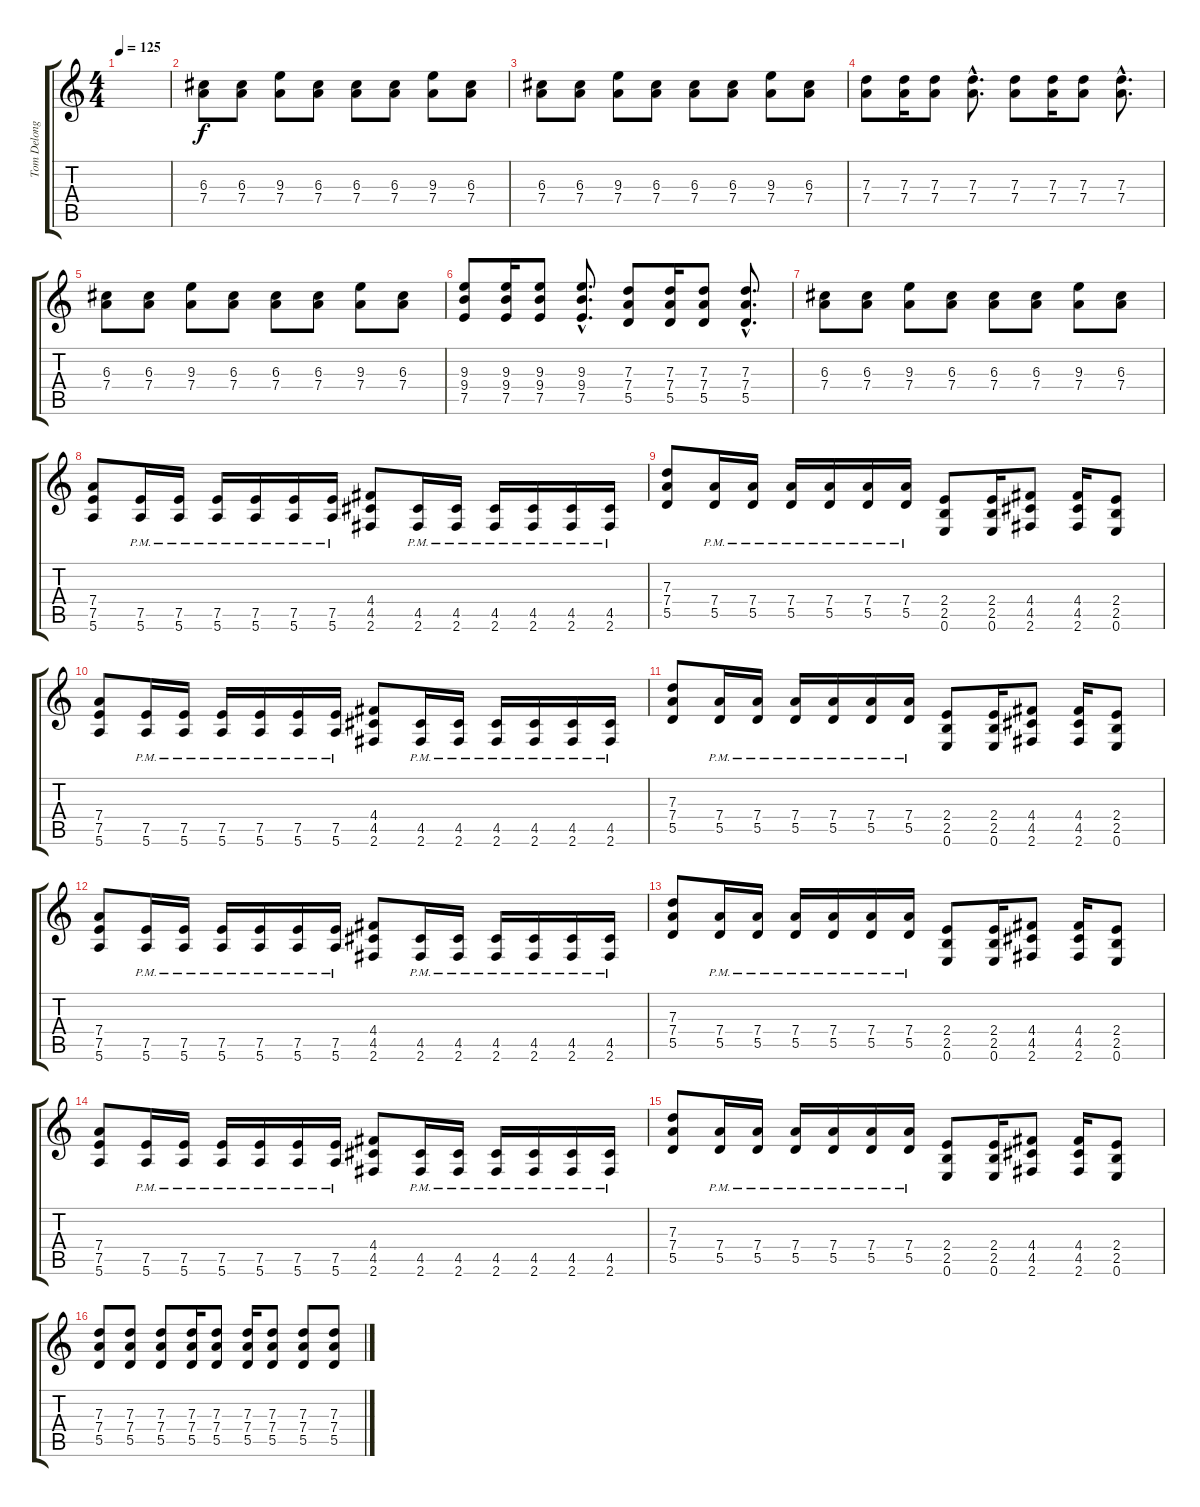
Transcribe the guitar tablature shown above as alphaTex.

\track ("Tom Delonge - Gitarre" "Tom Delong") {instrument distortionguitar}
\staff {score tabs}
\tuning (E4 B3 G3 D3 A2 E2) {hide}
\ts (4 4)
\tempo 125
\clef g2
\ks c
|
(6.3 7.4).8 (6.3 7.4).8 (9.3 7.4).8 (6.3 7.4).8 (6.3 7.4).8 (6.3 7.4).8 (9.3 7.4).8 (6.3 7.4).8 |
(6.3 7.4).8 (6.3 7.4).8 (9.3 7.4).8 (6.3 7.4).8 (6.3 7.4).8 (6.3 7.4).8 (9.3 7.4).8 (6.3 7.4).8 |
(7.3 7.4).8 (7.3 7.4).16 (7.3 7.4).8 (7.3{hac} 7.4{hac}).8{d} (7.3 7.4).8 (7.3 7.4).16 (7.3 7.4).8 (7.3{hac} 7.4{hac}).8{d} |
(6.3 7.4).8 (6.3 7.4).8 (9.3 7.4).8 (6.3 7.4).8 (6.3 7.4).8 (6.3 7.4).8 (9.3 7.4).8 (6.3 7.4).8 |
(9.3 9.4 7.5).8 (9.3 9.4 7.5).16 (9.3 9.4 7.5).8 (9.3{hac} 9.4{hac} 7.5{hac}).8{d} (7.3 7.4 5.5).8 (7.3 7.4 5.5).16 (7.3 7.4 5.5).8 (7.3{hac} 7.4{hac} 5.5{hac}).8{d} |
(6.3 7.4).8 (6.3 7.4).8 (9.3 7.4).8 (6.3 7.4).8 (6.3 7.4).8 (6.3 7.4).8 (9.3 7.4).8 (6.3 7.4).8 |
(7.4 7.5 5.6).8 (7.5{pm} 5.6{pm}).16 (7.5{pm} 5.6{pm}).16 (7.5{pm} 5.6{pm}).16 (7.5{pm} 5.6{pm}).16 (7.5{pm} 5.6{pm}).16 (7.5{pm} 5.6{pm}).16 (4.4 4.5 2.6).8 (4.5{pm} 2.6{pm}).16 (4.5{pm} 2.6{pm}).16 (4.5{pm} 2.6{pm}).16 (4.5{pm} 2.6{pm}).16 (4.5{pm} 2.6{pm}).16 (4.5{pm} 2.6{pm}).16 |
(7.3 7.4 5.5).8 (7.4{pm} 5.5{pm}).16 (7.4{pm} 5.5{pm}).16 (7.4{pm} 5.5{pm}).16 (7.4{pm} 5.5{pm}).16 (7.4{pm} 5.5{pm}).16 (7.4{pm} 5.5{pm}).16 (2.4 2.5 0.6).8 (2.4 2.5 0.6).16 (4.4 4.5 2.6).8 (4.4 4.5 2.6).16 (2.4 2.5 0.6).8 |
(7.4 7.5 5.6).8 (7.5{pm} 5.6{pm}).16 (7.5{pm} 5.6{pm}).16 (7.5{pm} 5.6{pm}).16 (7.5{pm} 5.6{pm}).16 (7.5{pm} 5.6{pm}).16 (7.5{pm} 5.6{pm}).16 (4.4 4.5 2.6).8 (4.5{pm} 2.6{pm}).16 (4.5{pm} 2.6{pm}).16 (4.5{pm} 2.6{pm}).16 (4.5{pm} 2.6{pm}).16 (4.5{pm} 2.6{pm}).16 (4.5{pm} 2.6{pm}).16 |
(7.3 7.4 5.5).8 (7.4{pm} 5.5{pm}).16 (7.4{pm} 5.5{pm}).16 (7.4{pm} 5.5{pm}).16 (7.4{pm} 5.5{pm}).16 (7.4{pm} 5.5{pm}).16 (7.4{pm} 5.5{pm}).16 (2.4 2.5 0.6).8 (2.4 2.5 0.6).16 (4.4 4.5 2.6).8 (4.4 4.5 2.6).16 (2.4 2.5 0.6).8 |
(7.4 7.5 5.6).8 (7.5{pm} 5.6{pm}).16 (7.5{pm} 5.6{pm}).16 (7.5{pm} 5.6{pm}).16 (7.5{pm} 5.6{pm}).16 (7.5{pm} 5.6{pm}).16 (7.5{pm} 5.6{pm}).16 (4.4 4.5 2.6).8 (4.5{pm} 2.6{pm}).16 (4.5{pm} 2.6{pm}).16 (4.5{pm} 2.6{pm}).16 (4.5{pm} 2.6{pm}).16 (4.5{pm} 2.6{pm}).16 (4.5{pm} 2.6{pm}).16 |
(7.3 7.4 5.5).8 (7.4{pm} 5.5{pm}).16 (7.4{pm} 5.5{pm}).16 (7.4{pm} 5.5{pm}).16 (7.4{pm} 5.5{pm}).16 (7.4{pm} 5.5{pm}).16 (7.4{pm} 5.5{pm}).16 (2.4 2.5 0.6).8 (2.4 2.5 0.6).16 (4.4 4.5 2.6).8 (4.4 4.5 2.6).16 (2.4 2.5 0.6).8 |
(7.4 7.5 5.6).8 (7.5{pm} 5.6{pm}).16 (7.5{pm} 5.6{pm}).16 (7.5{pm} 5.6{pm}).16 (7.5{pm} 5.6{pm}).16 (7.5{pm} 5.6{pm}).16 (7.5{pm} 5.6{pm}).16 (4.4 4.5 2.6).8 (4.5{pm} 2.6{pm}).16 (4.5{pm} 2.6{pm}).16 (4.5{pm} 2.6{pm}).16 (4.5{pm} 2.6{pm}).16 (4.5{pm} 2.6{pm}).16 (4.5{pm} 2.6{pm}).16 |
(7.3 7.4 5.5).8 (7.4{pm} 5.5{pm}).16 (7.4{pm} 5.5{pm}).16 (7.4{pm} 5.5{pm}).16 (7.4{pm} 5.5{pm}).16 (7.4{pm} 5.5{pm}).16 (7.4{pm} 5.5{pm}).16 (2.4 2.5 0.6).8 (2.4 2.5 0.6).16 (4.4 4.5 2.6).8 (4.4 4.5 2.6).16 (2.4 2.5 0.6).8 |
(7.3 7.4 5.5).8 (7.3 7.4 5.5).8 (7.3 7.4 5.5).8 (7.3 7.4 5.5).16 (7.3 7.4 5.5).8 (7.3 7.4 5.5).16 (7.3 7.4 5.5).8 (7.3 7.4 5.5).8 (7.3 7.4 5.5).8
